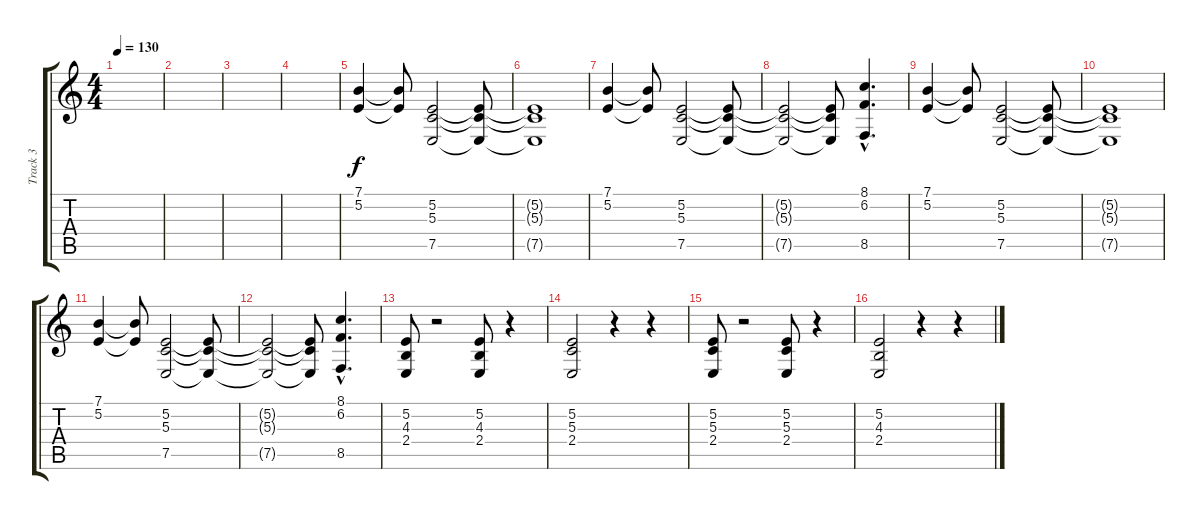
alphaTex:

\track ("Track 3" "Track 3") {instrument altosax}
\staff {score tabs}
\tuning (E4 B3 G3 D3 A2 E2) {hide}
\ts (4 4)
\tempo 130
\clef g2
\ks c
|
|
|
|
(7.1 5.2).4 (7.1{t} 5.2{t}).8 (5.2 5.3 7.5).2 (5.2{t} 5.3{t} 7.5{t}).8 |
(5.2{t} 5.3{t} 7.5{t}).1 |
(7.1 5.2).4 (7.1{t} 5.2{t}).8 (5.2 5.3 7.5).2 (5.2{t} 5.3{t} 7.5{t}).8 |
(5.2{t} 5.3{t} 7.5{t}).2 (5.2{t} 5.3{t} 7.5{t}).8 (8.1{hac} 6.2{hac} 8.5{hac}).4{d} |
(7.1 5.2).4 (7.1{t} 5.2{t}).8 (5.2 5.3 7.5).2 (5.2{t} 5.3{t} 7.5{t}).8 |
(5.2{t} 5.3{t} 7.5{t}).1 |
(7.1 5.2).4 (7.1{t} 5.2{t}).8 (5.2 5.3 7.5).2 (5.2{t} 5.3{t} 7.5{t}).8 |
(5.2{t} 5.3{t} 7.5{t}).2 (5.2{t} 5.3{t} 7.5{t}).8 (8.1{hac} 6.2{hac} 8.5{hac}).4{d} |
(5.2 4.3 2.4).8{instrument orchestrahit} r.2 (5.2 4.3 2.4).8 r.4 |
(5.2 5.3 2.4).2 r.4 r.4 |
(5.2 5.3 2.4).8 r.2 (5.2 5.3 2.4).8 r.4 |
(5.2 4.3 2.4).2 r.4 r.4
